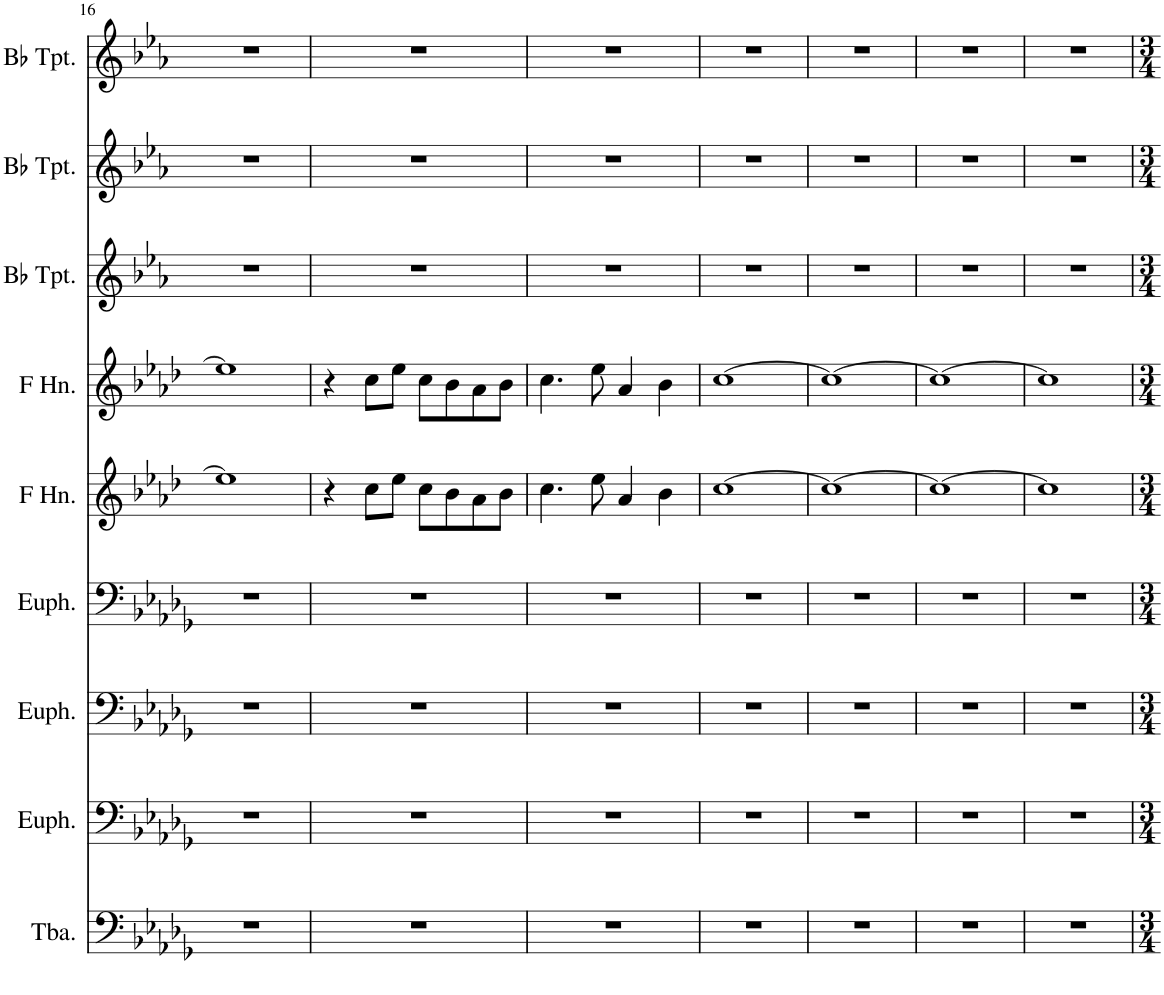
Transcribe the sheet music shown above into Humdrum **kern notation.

**kern	**kern	**kern	**kern	**kern	**kern	**kern	**kern	**kern
*part9	*part8	*part7	*part6	*part5	*part4	*part3	*part2	*part1
*staff9	*staff8	*staff7	*staff6	*staff5	*staff4	*staff3	*staff2	*staff1
*I"Tuba	*I"Euphonium	*I"Euphonium	*I"Euphonium	*I"Horn in F	*I"Horn in F	*I"Bb Trumpet	*I"Bb Trumpet	*I"Bb Trumpet
*I'Tba.	*I'Euph.	*I'Euph.	*I'Euph.	*	*	*I'Bb Tpt.	*I'Bb Tpt.	*I'Bb Tpt.
!!LO:PB:g=z
*clefF4	*clefF4	*clefF4	*clefF4	*clefG2	*clefG2	*clefG2	*clefG2	*clefG2
*	*	*	*	*Trd4c7	*Trd4c7	*Trd1c2	*Trd1c2	*Trd1c2
*k[b-e-a-d-g-]	*k[b-e-a-d-g-]	*k[b-e-a-d-g-]	*k[b-e-a-d-g-]	*k[b-e-a-d-]	*k[b-e-a-d-]	*k[b-e-a-]	*k[b-e-a-]	*k[b-e-a-]
*M4/4	*M4/4	*M4/4	*M4/4	*M4/4	*M4/4	*M4/4	*M4/4	*M4/4
=16	=16	=16	=16	=16	=16	=16	=16	=16
1r	1r	1r	1r	1ee-]	1ee-]	1r	1r	1r
=17	=17	=17	=17	=17	=17	=17	=17	=17
1r	1r	1r	1r	4r	4r	1r	1r	1r
.	.	.	.	8cc\L	8cc\L	.	.	.
.	.	.	.	8ee-\J	8ee-\J	.	.	.
.	.	.	.	8cc\L	8cc\L	.	.	.
.	.	.	.	8b-\	8b-\	.	.	.
.	.	.	.	8a-\	8a-\	.	.	.
.	.	.	.	8b-\J	8b-\J	.	.	.
=18	=18	=18	=18	=18	=18	=18	=18	=18
1r	1r	1r	1r	4.cc\	4.cc\	1r	1r	1r
.	.	.	.	8ee-\	8ee-\	.	.	.
.	.	.	.	4a-/	4a-/	.	.	.
.	.	.	.	4b-\	4b-\	.	.	.
=19	=19	=19	=19	=19	=19	=19	=19	=19
1r	1r	1r	1r	[1cc	[1cc	1r	1r	1r
=20	=20	=20	=20	=20	=20	=20	=20	=20
1r	1r	1r	1r	1cc_	1cc_	1r	1r	1r
=21	=21	=21	=21	=21	=21	=21	=21	=21
1r	1r	1r	1r	1cc_	1cc_	1r	1r	1r
=22	=22	=22	=22	=22	=22	=22	=22	=22
1r	1r	1r	1r	1cc]	1cc]	1r	1r	1r
=	=	=	=	=	=	=	=	=
*-	*-	*-	*-	*-	*-	*-	*-	*-
